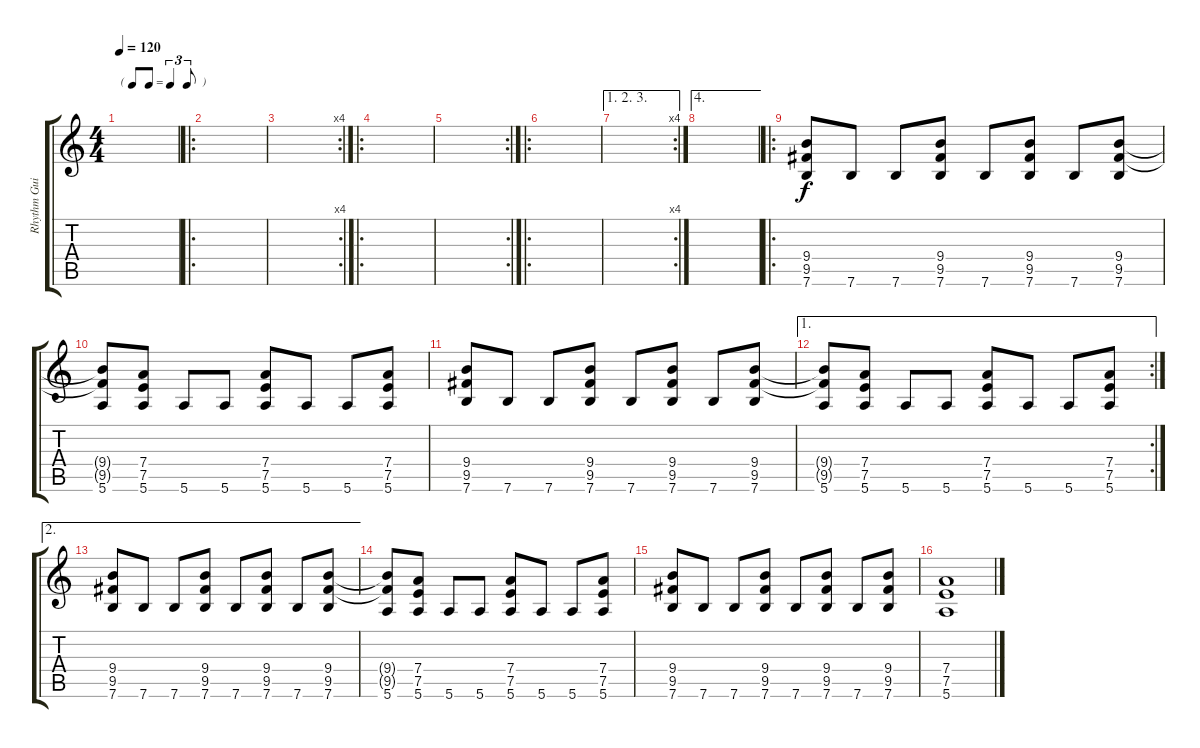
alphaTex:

\track ("Rhythm Guitar" "Rhythm Gui") {instrument acousticguitarnylon}
\staff {score tabs}
\tuning (E4 B3 G3 D3 A2 E2) {hide}
\ts (4 4)
\tf triplet8th
\tempo 120
\clef g2
\ks c
|
\ro
|
\rc 4
|
\ro
|
\rc 2
|
\ro
|
\ae (1 2 3)
\rc 4
|
\ae 4
|
\ro
(9.4 9.5 7.6).8 7.6.8 7.6.8 (9.4 9.5 7.6).8 7.6.8 (9.4 9.5 7.6).8 7.6.8 (9.4 9.5 7.6).8 |
(9.4{t} 9.5{t} 5.6).8 (7.4 7.5 5.6).8 5.6.8 5.6.8 (7.4 7.5 5.6).8 5.6.8 5.6.8 (7.4 7.5 5.6).8 |
(9.4 9.5 7.6).8 7.6.8 7.6.8 (9.4 9.5 7.6).8 7.6.8 (9.4 9.5 7.6).8 7.6.8 (9.4 9.5 7.6).8 |
\ae 1
\rc 2
(9.4{t} 9.5{t} 5.6).8 (7.4 7.5 5.6).8 5.6.8 5.6.8 (7.4 7.5 5.6).8 5.6.8 5.6.8 (7.4 7.5 5.6).8 |
\ae 2
(9.4 9.5 7.6).8 7.6.8 7.6.8 (9.4 9.5 7.6).8 7.6.8 (9.4 9.5 7.6).8 7.6.8 (9.4 9.5 7.6).8 |
(9.4{t} 9.5{t} 5.6).8 (7.4 7.5 5.6).8 5.6.8 5.6.8 (7.4 7.5 5.6).8 5.6.8 5.6.8 (7.4 7.5 5.6).8 |
(9.4 9.5 7.6).8 7.6.8 7.6.8 (9.4 9.5 7.6).8 7.6.8 (9.4 9.5 7.6).8 7.6.8 (9.4 9.5 7.6).8 |
(7.4{ss} 7.5{ss} 5.6{ss}).1
